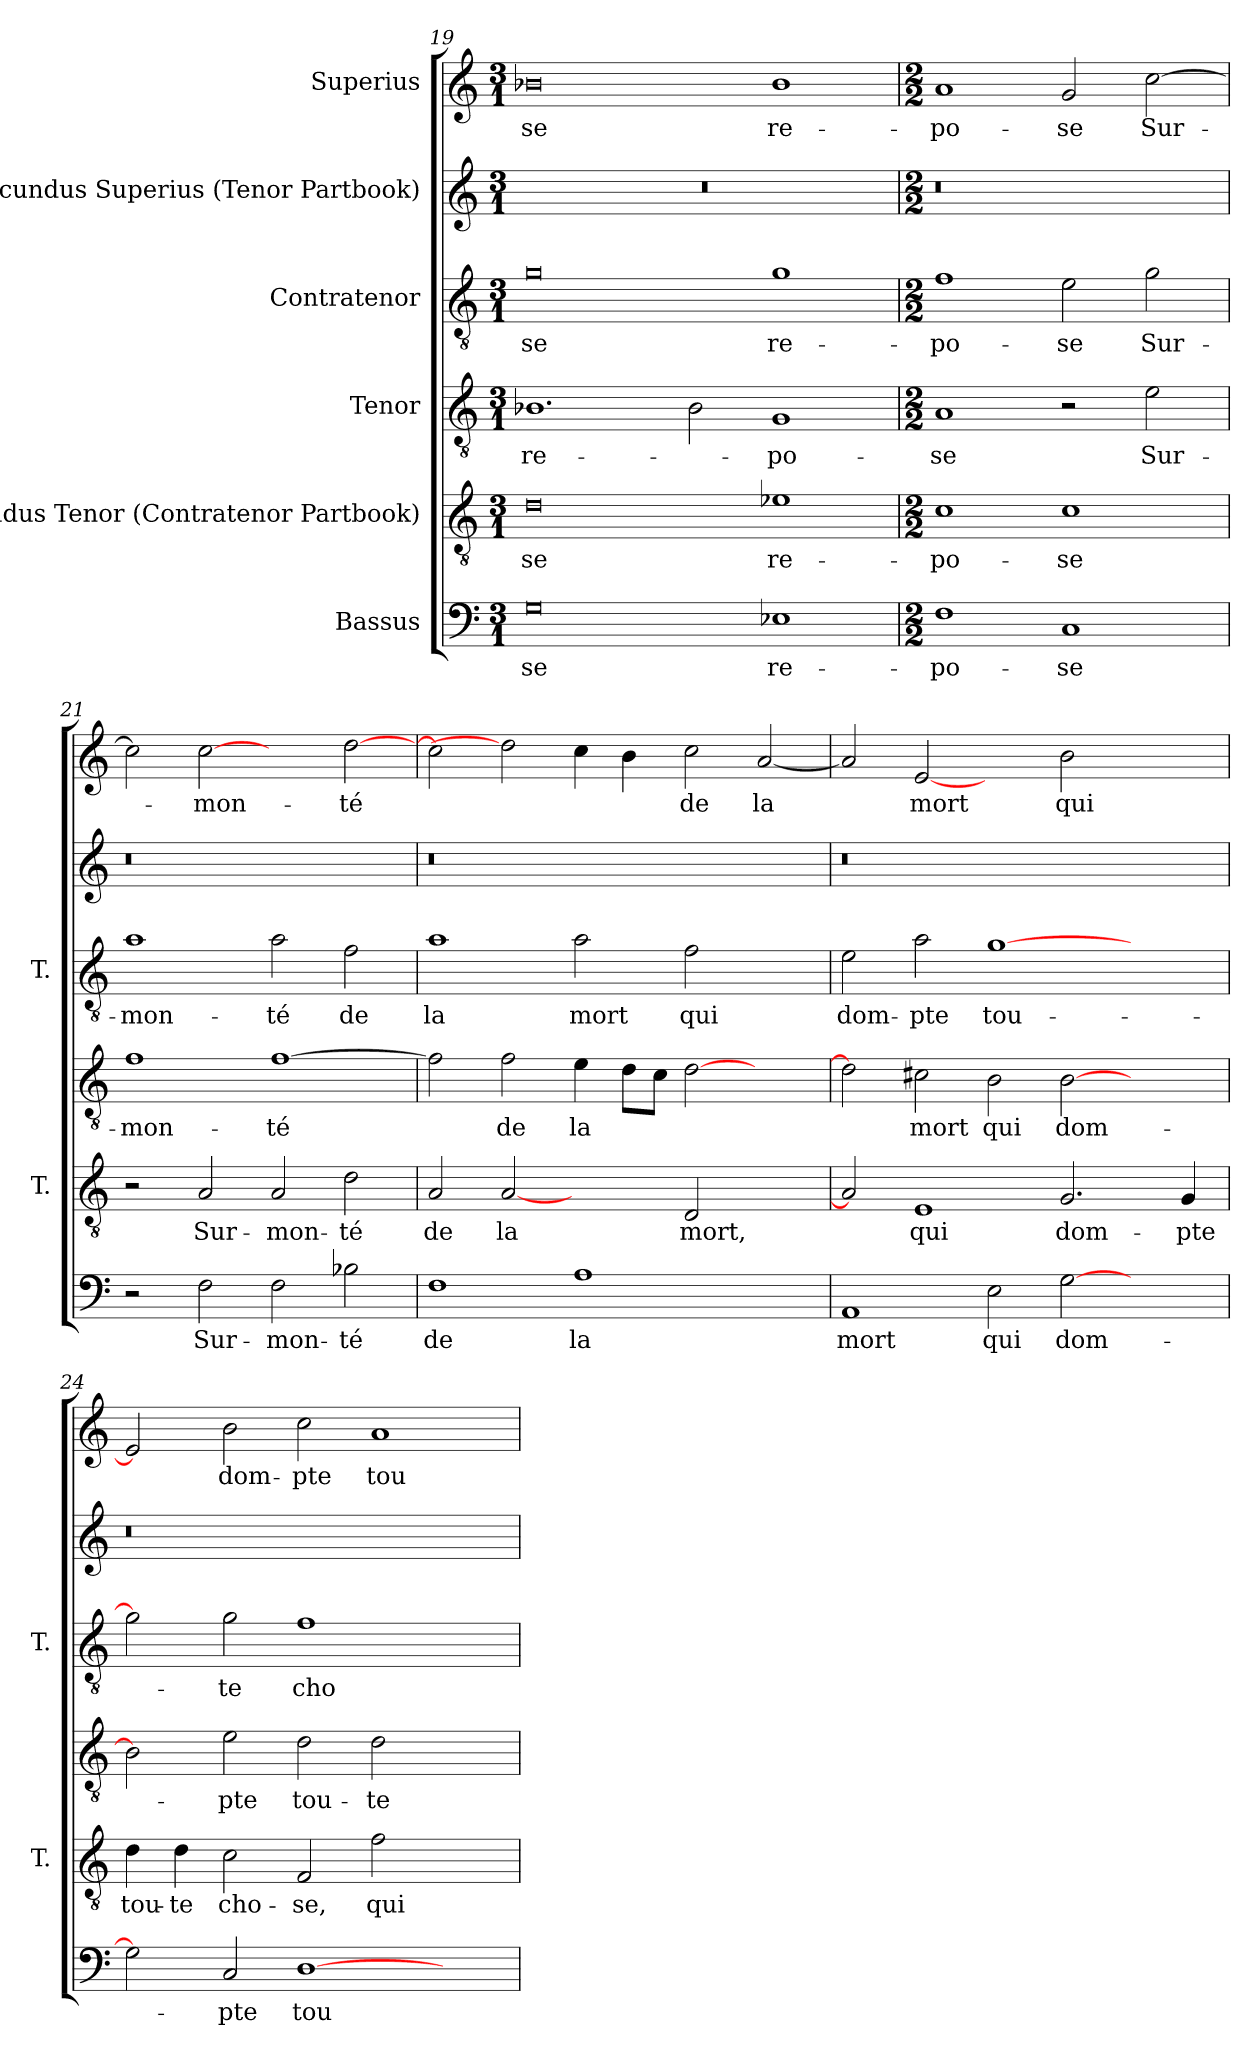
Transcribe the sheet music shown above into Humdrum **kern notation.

**kern	**text	**kern	**text	**kern	**text	**kern	**text	**kern	**kern	**text
*part6	*part6	*part5	*part5	*part4	*part4	*part3	*part3	*part2	*part1	*part1
*staff6	*staff6	*staff5	*staff5	*staff4	*staff4	*staff3	*staff3	*staff2	*staff1	*staff1
*I"Bassus	*	*I"Secundus Tenor (Contratenor Partbook)	*	*I"Tenor	*	*I"Contratenor	*	*I"Secundus Superius (Tenor Partbook)	*I"Superius	*
*	*	*I'T.	*	*	*	*I'T.	*	*	*	*
*clefF4	*	*clefGv2	*	*clefGv2	*	*clefGv2	*	*clefG2	*clefG2	*
*	*	*ITrd7c12	*	*ITrd7c12	*	*ITrd7c12	*	*	*	*
*k[]	*	*k[]	*	*k[]	*	*k[]	*	*k[]	*k[]	*
*C:	*	*C:	*	*C:	*	*C:	*	*C:	*C:	*
*M3/1	*	*M3/1	*	*M3/1	*	*M3/1	*	*M3/1	*M3/1	*
=19	=19	=19	=19	=19	=19	=19	=19	=19	=19	=19
!	!	!	!	!	!	!	!	!LO:N:vis=0	!	!
0G\	se	0D\	se	1.BB-X\	re-	0G\	se	0.r	0b-X\	se
.	.	.	.	2BB-\	.	.	.	.	.	.
1E-X\	re-	1E-X\	re-	1GG/	-po-	1G\	re-	.	1b-\	re-
=20	=20	=20	=20	=20	=20	=20	=20	=20	=20	=20
*M2/2	*	*M2/2	*	*M2/2	*	*M2/2	*	*M2/2	*M2/2	*
!	!	!	!	!	!	!	!	!LO:N:vis=0	!	!
1F\	-po-	1C\	-po-	1AA/	-se	1F\	-po-	1r	1a/	-po-
1C/	-se	1C\	-se	2r	.	2E\	-se	1ryy	2g/	-se
.	.	.	.	2E\	Sur-	2G\	Sur-	.	[2cc\	Sur-
!!LO:LB:g=z
=21	=21	=21	=21	=21	=21	=21	=21	=21	=21	=21
!	!	!	!	!	!	!	!	!LO:N:vis=0	!	!
2r	.	2r	.	1F\	-mon-	1A\	-mon-	1r	2cc\]	.
2F\	Sur-	2AA/	Sur-	.	.	.	.	.	[2cc\	-mon-
2F\	-mon-	2AA/	-mon-	[1F\	-té	2A\	-té	1ryy	2ryy	.
2B-X\	-té	2D\	-té	.	.	2F\	de	.	[2dd\	-té
=22	=22	=22	=22	=22	=22	=22	=22	=22	=22	=22
!	!	!	!	!	!	!	!	!LO:N:vis=0	!	!
1F\	de	2AA/	de	2F\]	.	1A\	la	1r	2cc\]	.
.	.	[2AA/	la	2F\	de	.	.	.	2dd\]	.
1A\	la	2ryy	.	4E\	la	2A\	mort	1ryy	4cc\	.
.	.	.	.	8D\L	.	.	.	.	4b\	.
.	.	.	.	8C\J	.	.	.	.	.	.
.	.	2DD/	mort,	[2D\	.	2F\	qui	.	2cc\	de
2ryy	.	2ryy	.	2ryy	.	2ryy	.	2ryy	[2a/	la
=23	=23	=23	=23	=23	=23	=23	=23	=23	=23	=23
!	!	!	!	!	!	!	!	!LO:N:vis=0	!	!
1AA/	mort	2AA/]	.	2D\]	.	2E\	dom-	1r	2a/]	.
.	.	1EE/	qui	2C#X\	mort	2A\	-pte	.	[2e/	mort
2E\	qui	.	.	2BB\	qui	[1G\	tou-	1ryy	2ryy	.
[2G\	dom-	2.GG/	dom-	[2BB\	dom-	.	.	.	2b\	qui
2ryy	.	.	.	2ryy	.	2ryy	.	2ryy	2ryy	.
.	.	4GG/	-pte	.	.	.	.	.	.	.
!!LO:PB:g=z
=24	=24	=24	=24	=24	=24	=24	=24	=24	=24	=24
!	!	!	!	!	!	!	!	!LO:N:vis=0	!	!
2G\]	.	4D\	tou-	2BB\]	.	2G\]	.	1r	2e/]	.
.	.	4D\	-te	.	.	.	.	.	.	.
2C/	-pte	2C\	cho-	2E\	-pte	2G\	-te	.	2b\	dom-
[1D\	tou-	2FF/	-se,	2D\	tou-	1F\	cho-	1ryy	2cc\	-pte
.	.	2F\	qui	2D\	-te	.	.	.	1a/	tou-
2ryy	.	2ryy	.	2ryy	.	2ryy	.	2ryy	.	.
=	=	=	=	=	=	=	=	=	=	=
*-	*-	*-	*-	*-	*-	*-	*-	*-	*-	*-
